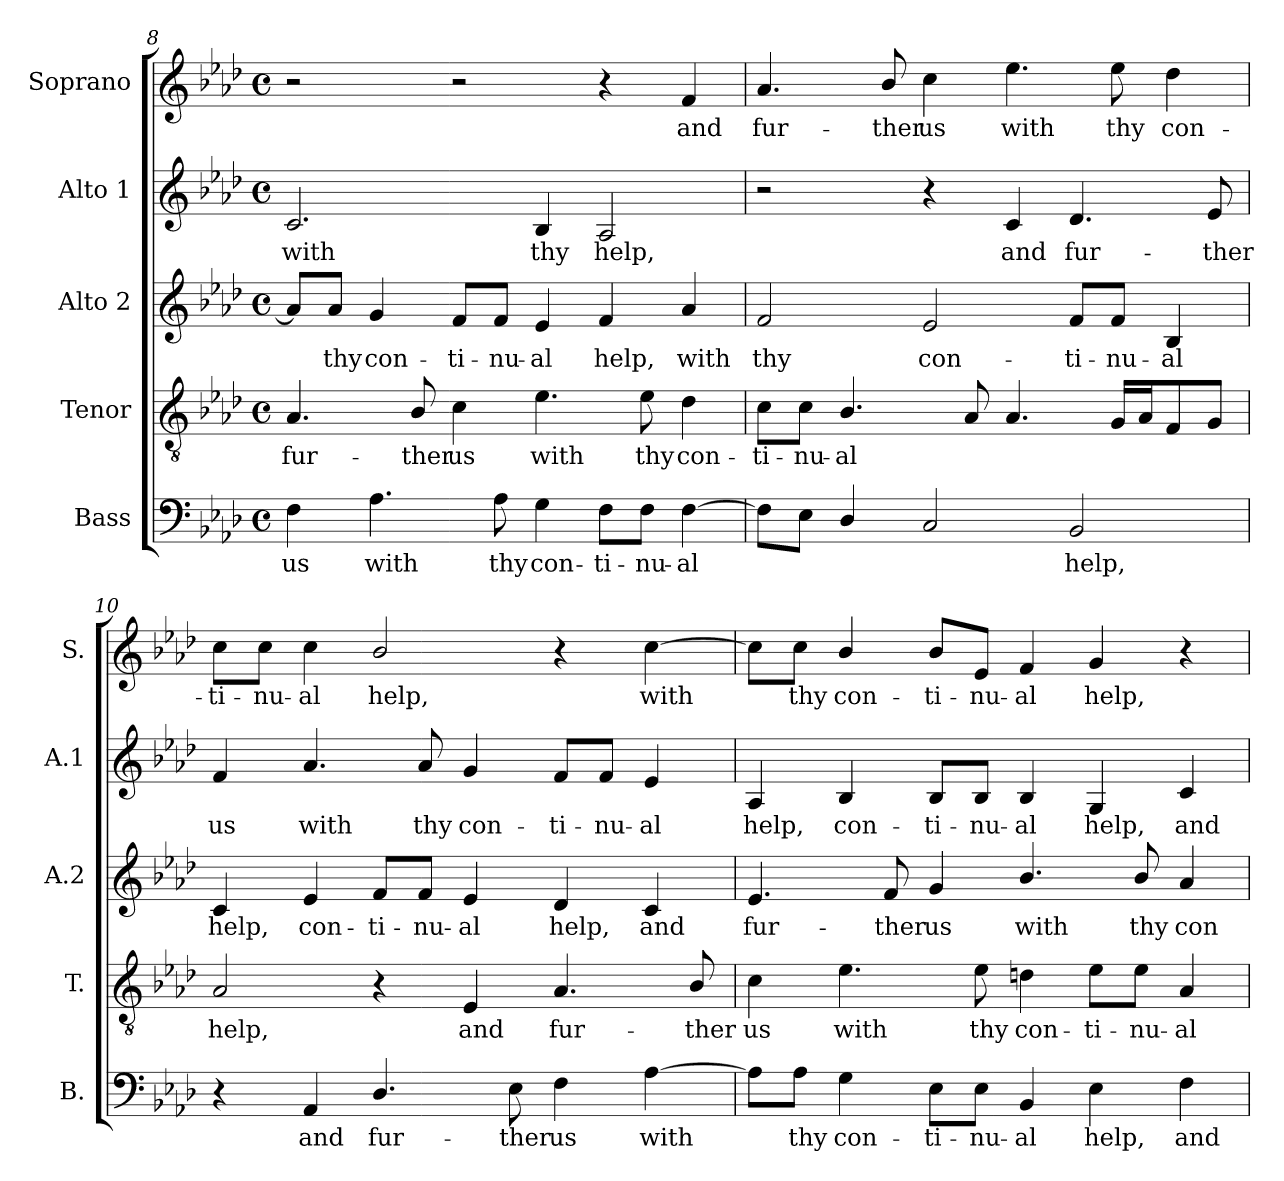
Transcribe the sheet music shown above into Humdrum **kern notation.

**kern	**text	**kern	**text	**kern	**text	**kern	**text	**kern	**text
*part5	*part5	*part4	*part4	*part3	*part3	*part2	*part2	*part1	*part1
*staff5	*staff5	*staff4	*staff4	*staff3	*staff3	*staff2	*staff2	*staff1	*staff1
*I"Bass	*	*I"Tenor	*	*I"Alto 2	*	*I"Alto 1	*	*I"Soprano	*
*I'B.	*	*I'T.	*	*I'A.2	*	*I'A.1	*	*I'S.	*
*clefF4	*	*clefGv2	*	*clefG2	*	*clefG2	*	*clefG2	*
*	*	*ITrd7c12	*	*	*	*	*	*	*
*k[b-e-a-d-]	*	*k[b-e-a-d-]	*	*k[b-e-a-d-]	*	*k[b-e-a-d-]	*	*k[b-e-a-d-]	*
*A-:	*	*A-:	*	*A-:	*	*A-:	*	*A-:	*
*M4/4	*	*M4/4	*	*M4/4	*	*M4/4	*	*M4/4	*
*met(c)	*	*met(c)	*	*met(c)	*	*met(c)	*	*met(c)	*
=8	=8	=8	=8	=8	=8	=8	=8	=8	=8
!	!LO:LY:b:color=#000000	!	!	!	!	!	!	!	!
!	!	!	!LO:LY:b:color=#000000	!	!	!	!	!	!
!	!	!	!	!	!	!	!LO:LY:b:color=#000000	!	!
4Fi\	us	4.AA-i/	fur-	8a-i/L]	.	2.ci/	with	2r	.
!	!	!	!	!	!LO:LY:b:color=#000000	!	!	!	!
.	.	.	.	8a-i/J	thy	.	.	.	.
!	!LO:LY:b:color=#000000	!	!	!	!	!	!	!	!
!	!	!	!	!	!LO:LY:b:color=#000000	!	!	!	!
4.A-i\	with	.	.	4gi/	con-	.	.	.	.
!	!	!	!LO:LY:b:color=#000000	!	!	!	!	!	!
.	.	8BB-i/	-ther	.	.	.	.	.	.
!	!	!	!LO:LY:b:color=#000000	!	!	!	!	!	!
!	!	!	!	!	!LO:LY:b:color=#000000	!	!	!	!
.	.	4Ci\	us	8fi/L	-ti-	.	.	2r	.
!	!LO:LY:b:color=#000000	!	!	!	!	!	!	!	!
!	!	!	!	!	!LO:LY:b:color=#000000	!	!	!	!
8A-i\	thy	.	.	8fi/J	-nu-	.	.	.	.
!	!LO:LY:b:color=#000000	!	!	!	!	!	!	!	!
!	!	!	!LO:LY:b:color=#000000	!	!	!	!	!	!
!	!	!	!	!	!LO:LY:b:color=#000000	!	!	!	!
!	!	!	!	!	!	!	!LO:LY:b:color=#000000	!	!
4Gi\	con-	4.E-i\	with	4e-i/	-al	4B-i/	thy	.	.
!	!LO:LY:b:color=#000000	!	!	!	!	!	!	!	!
!	!	!	!	!	!LO:LY:b:color=#000000	!	!	!	!
!	!	!	!	!	!	!	!LO:LY:b:color=#000000	!	!
8Fi\L	-ti-	.	.	4fi/	help,	2A-i/	help,	4r	.
!	!LO:LY:b:color=#000000	!	!	!	!	!	!	!	!
!	!	!	!LO:LY:b:color=#000000	!	!	!	!	!	!
8Fi\J	-nu-	8E-i\	thy	.	.	.	.	.	.
!	!LO:LY:b:color=#000000	!	!	!	!	!	!	!	!
!	!	!	!LO:LY:b:color=#000000	!	!	!	!	!	!
!	!	!	!	!	!LO:LY:b:color=#000000	!	!	!	!
!	!	!	!	!	!	!	!	!	!LO:LY:b:color=#000000
[4Fi\	-al	4D-i\	con-	4a-i/	with	.	.	4fi/	and
!!LO:PB:g=z
=9	=9	=9	=9	=9	=9	=9	=9	=9	=9
!	!	!	!LO:LY:b:color=#000000	!	!	!	!	!	!
!	!	!	!	!	!LO:LY:b:color=#000000	!	!	!	!
!	!	!	!	!	!	!	!	!	!LO:LY:b:color=#000000
8Fi\L]	.	8Ci\L	-ti-	2fi/	thy	2r	.	4.a-i/	fur-
!	!	!	!LO:LY:b:color=#000000	!	!	!	!	!	!
8E-i\J	.	8Ci\J	-nu-	.	.	.	.	.	.
!	!	!	!LO:LY:b:color=#000000	!	!	!	!	!	!
4D-i/	.	4.BB-i/	-al	.	.	.	.	.	.
!	!	!	!	!	!	!	!	!	!LO:LY:b:color=#000000
.	.	.	.	.	.	.	.	8b-i/	-ther
!	!	!	!	!	!LO:LY:b:color=#000000	!	!	!	!
!	!	!	!	!	!	!	!	!	!LO:LY:b:color=#000000
2Ci/	.	.	.	2e-i/	con-	4r	.	4cci\	us
.	.	8AA-i/	.	.	.	.	.	.	.
!	!	!	!	!	!	!	!LO:LY:b:color=#000000	!	!
!	!	!	!	!	!	!	!	!	!LO:LY:b:color=#000000
.	.	4.AA-i/	.	.	.	4ci/	and	4.ee-i\	with
!	!LO:LY:b:color=#000000	!	!	!	!	!	!	!	!
!	!	!	!	!	!LO:LY:b:color=#000000	!	!	!	!
!	!	!	!	!	!	!	!LO:LY:b:color=#000000	!	!
2BB-i/	help,	.	.	8fi/L	-ti-	4.d-i/	fur-	.	.
!	!	!	!	!	!LO:LY:b:color=#000000	!	!	!	!
!	!	!	!	!	!	!	!	!	!LO:LY:b:color=#000000
.	.	16GGi/LL	.	8fi/J	-nu-	.	.	8ee-i\	thy
.	.	16AA-i/J	.	.	.	.	.	.	.
!	!	!	!	!	!LO:LY:b:color=#000000	!	!	!	!
!	!	!	!	!	!	!	!	!	!LO:LY:b:color=#000000
.	.	8FFi/	.	4B-i/	-al	.	.	4dd-i\	con-
!	!	!	!	!	!	!	!LO:LY:b:color=#000000	!	!
.	.	8GGi/J	.	.	.	8e-i/	-ther	.	.
=10	=10	=10	=10	=10	=10	=10	=10	=10	=10
!	!	!	!LO:LY:b:color=#000000	!	!	!	!	!	!
!	!	!	!	!	!LO:LY:b:color=#000000	!	!	!	!
!	!	!	!	!	!	!	!LO:LY:b:color=#000000	!	!
!	!	!	!	!	!	!	!	!	!LO:LY:b:color=#000000
4r	.	2AA-i/	help,	4ci/	help,	4fi/	us	8cci\L	-ti-
!	!	!	!	!	!	!	!	!	!LO:LY:b:color=#000000
.	.	.	.	.	.	.	.	8cci\J	-nu-
!	!LO:LY:b:color=#000000	!	!	!	!	!	!	!	!
!	!	!	!	!	!LO:LY:b:color=#000000	!	!	!	!
!	!	!	!	!	!	!	!LO:LY:b:color=#000000	!	!
!	!	!	!	!	!	!	!	!	!LO:LY:b:color=#000000
4AA-i/	and	.	.	4e-i/	con-	4.a-i/	with	4cci\	-al
!	!LO:LY:b:color=#000000	!	!	!	!	!	!	!	!
!	!	!	!	!	!LO:LY:b:color=#000000	!	!	!	!
!	!	!	!	!	!	!	!	!	!LO:LY:b:color=#000000
4.D-i/	fur-	4r	.	8fi/L	-ti-	.	.	2b-i/	help,
!	!	!	!	!	!LO:LY:b:color=#000000	!	!	!	!
!	!	!	!	!	!	!	!LO:LY:b:color=#000000	!	!
.	.	.	.	8fi/J	-nu-	8a-i/	thy	.	.
!	!	!	!LO:LY:b:color=#000000	!	!	!	!	!	!
!	!	!	!	!	!LO:LY:b:color=#000000	!	!	!	!
!	!	!	!	!	!	!	!LO:LY:b:color=#000000	!	!
.	.	4EE-i/	and	4e-i/	-al	4gi/	con-	.	.
!	!LO:LY:b:color=#000000	!	!	!	!	!	!	!	!
8E-i\	-ther	.	.	.	.	.	.	.	.
!	!LO:LY:b:color=#000000	!	!	!	!	!	!	!	!
!	!	!	!LO:LY:b:color=#000000	!	!	!	!	!	!
!	!	!	!	!	!LO:LY:b:color=#000000	!	!	!	!
!	!	!	!	!	!	!	!LO:LY:b:color=#000000	!	!
4Fi\	us	4.AA-i/	fur-	4d-i/	help,	8fi/L	-ti-	4r	.
!	!	!	!	!	!	!	!LO:LY:b:color=#000000	!	!
.	.	.	.	.	.	8fi/J	-nu-	.	.
!	!LO:LY:b:color=#000000	!	!	!	!	!	!	!	!
!	!	!	!	!	!LO:LY:b:color=#000000	!	!	!	!
!	!	!	!	!	!	!	!LO:LY:b:color=#000000	!	!
!	!	!	!	!	!	!	!	!	!LO:LY:b:color=#000000
[4A-i\	with	.	.	4ci/	and	4e-i/	-al	[4cci\	with
!	!	!	!LO:LY:b:color=#000000	!	!	!	!	!	!
.	.	8BB-i/	-ther	.	.	.	.	.	.
=11	=11	=11	=11	=11	=11	=11	=11	=11	=11
!	!	!	!LO:LY:b:color=#000000	!	!	!	!	!	!
!	!	!	!	!	!LO:LY:b:color=#000000	!	!	!	!
!	!	!	!	!	!	!	!LO:LY:b:color=#000000	!	!
8A-i\L]	.	4Ci\	us	4.e-i/	fur-	4A-i/	help,	8cci\L]	.
!	!LO:LY:b:color=#000000	!	!	!	!	!	!	!	!
!	!	!	!	!	!	!	!	!	!LO:LY:b:color=#000000
8A-i\J	thy	.	.	.	.	.	.	8cci\J	thy
!	!LO:LY:b:color=#000000	!	!	!	!	!	!	!	!
!	!	!	!LO:LY:b:color=#000000	!	!	!	!	!	!
!	!	!	!	!	!	!	!LO:LY:b:color=#000000	!	!
!	!	!	!	!	!	!	!	!	!LO:LY:b:color=#000000
4Gi\	con-	4.E-i\	with	.	.	4B-i/	con-	4b-i/	con-
!	!	!	!	!	!LO:LY:b:color=#000000	!	!	!	!
.	.	.	.	8fi/	-ther	.	.	.	.
!	!LO:LY:b:color=#000000	!	!	!	!	!	!	!	!
!	!	!	!	!	!LO:LY:b:color=#000000	!	!	!	!
!	!	!	!	!	!	!	!LO:LY:b:color=#000000	!	!
!	!	!	!	!	!	!	!	!	!LO:LY:b:color=#000000
8E-i\L	-ti-	.	.	4gi/	us	8B-i/L	-ti-	8b-i/L	-ti-
!	!LO:LY:b:color=#000000	!	!	!	!	!	!	!	!
!	!	!	!LO:LY:b:color=#000000	!	!	!	!	!	!
!	!	!	!	!	!	!	!LO:LY:b:color=#000000	!	!
!	!	!	!	!	!	!	!	!	!LO:LY:b:color=#000000
8E-i\J	-nu-	8E-i\	thy	.	.	8B-i/J	-nu-	8e-i/J	-nu-
!	!LO:LY:b:color=#000000	!	!	!	!	!	!	!	!
!	!	!	!LO:LY:b:color=#000000	!	!	!	!	!	!
!	!	!	!	!	!LO:LY:b:color=#000000	!	!	!	!
!	!	!	!	!	!	!	!LO:LY:b:color=#000000	!	!
!	!	!	!	!	!	!	!	!	!LO:LY:b:color=#000000
4BB-i/	-al	4Dni\	con-	4.b-i/	with	4B-i/	-al	4fi/	-al
!	!LO:LY:b:color=#000000	!	!	!	!	!	!	!	!
!	!	!	!LO:LY:b:color=#000000	!	!	!	!	!	!
!	!	!	!	!	!	!	!LO:LY:b:color=#000000	!	!
!	!	!	!	!	!	!	!	!	!LO:LY:b:color=#000000
4E-i\	help,	8E-i\L	-ti-	.	.	4Gi/	help,	4gi/	help,
!	!	!	!LO:LY:b:color=#000000	!	!	!	!	!	!
!	!	!	!	!	!LO:LY:b:color=#000000	!	!	!	!
.	.	8E-i\J	-nu-	8b-i/	thy	.	.	.	.
!	!LO:LY:b:color=#000000	!	!	!	!	!	!	!	!
!	!	!	!LO:LY:b:color=#000000	!	!	!	!	!	!
!	!	!	!	!	!LO:LY:b:color=#000000	!	!	!	!
!	!	!	!	!	!	!	!LO:LY:b:color=#000000	!	!
4Fi\	and	4AA-i/	-al	4a-i/	con-	4ci/	and	4r	.
=	=	=	=	=	=	=	=	=	=
*-	*-	*-	*-	*-	*-	*-	*-	*-	*-
